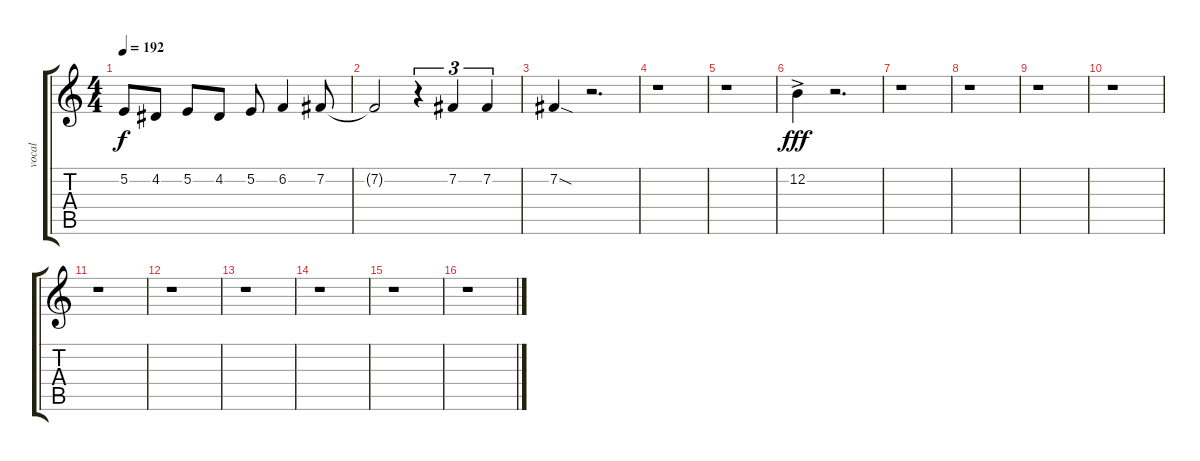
\track ("vocal" "vocal") {instrument trumpet}
\staff {score tabs}
\tuning (E4 B3 G3 D3 A2 E2) {hide}
\ts (4 4)
\tempo 192
\clef g2
\ks c
5.2.8{dy f} 4.2.8 5.2.8 4.2.8 5.2.8 6.2.4 7.2.8 |
7.2{t}.2 r.4{tu (3 2)} 7.2.4{tu (3 2)} 7.2.4{tu (3 2)} |
7.2{sod}.4 r.2{d} |
r.1 |
r.1 |
12.2{ac}.4{dy fff} r.2{d} |
r.1 |
r.1 |
r.1 |
r.1 |
r.1 |
r.1 |
r.1 |
r.1 |
r.1 |
r.1
